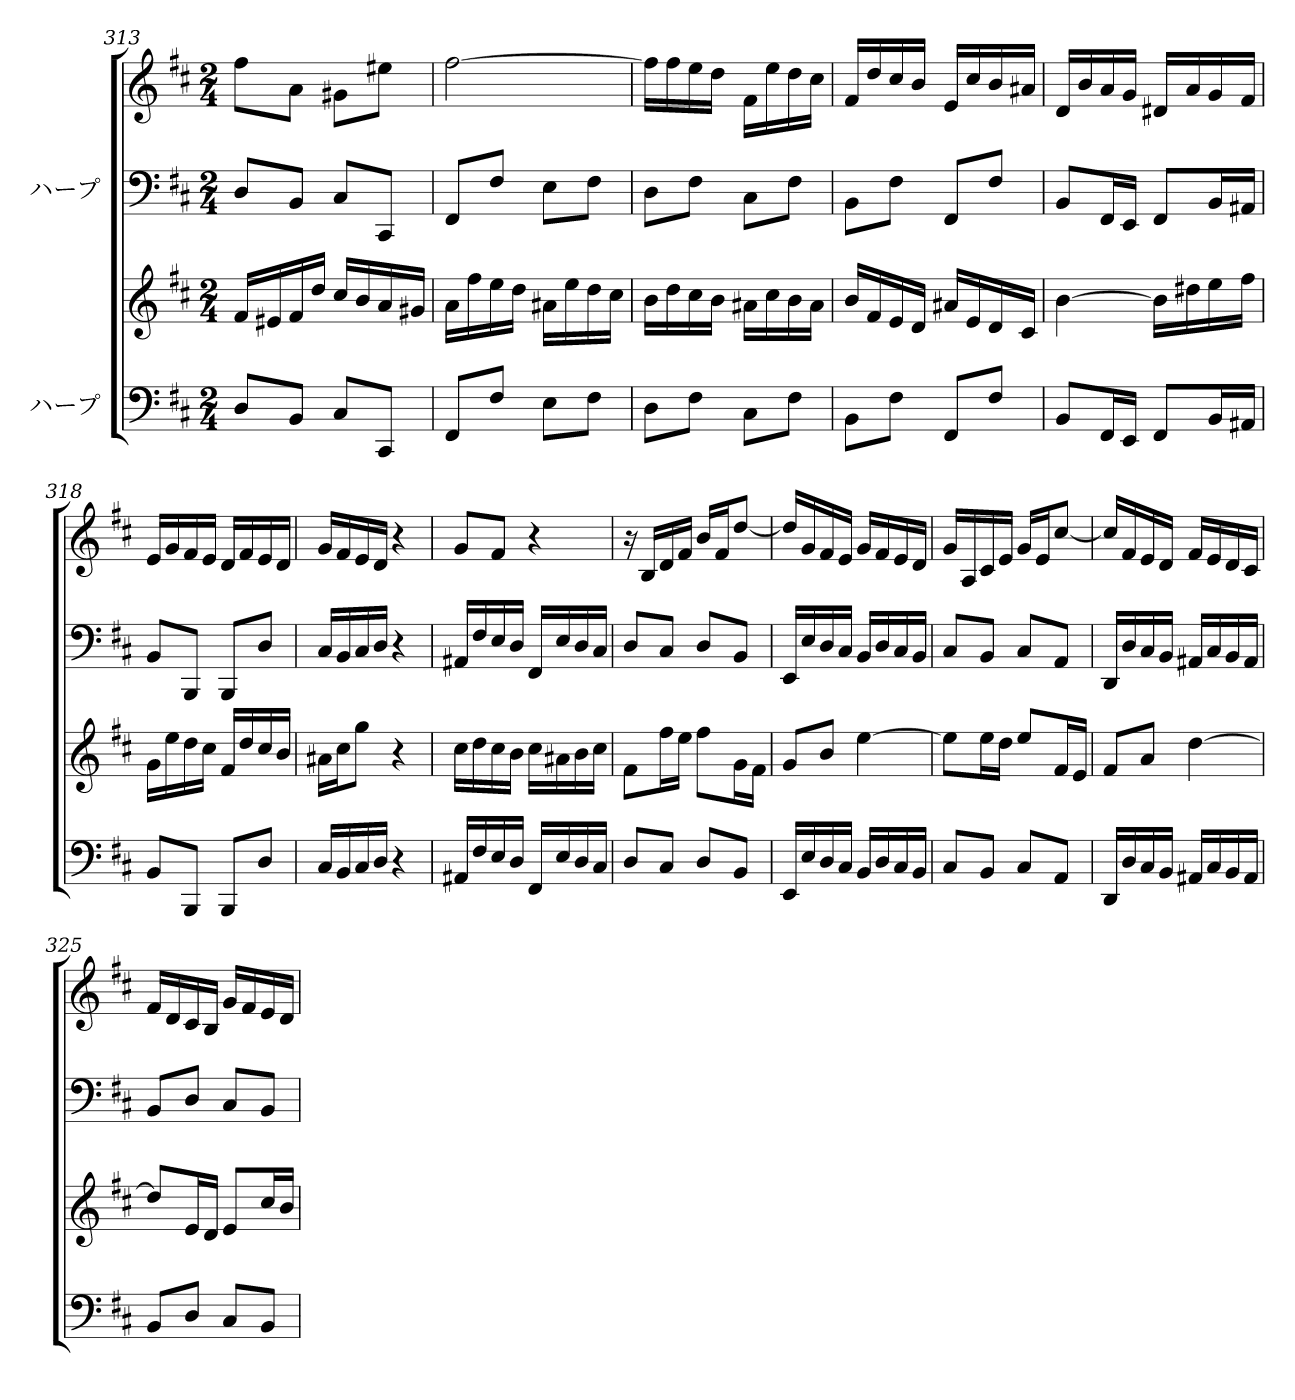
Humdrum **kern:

**kern	**kern	**kern	**kern
*part2	*part2	*part1	*part1
*staff4	*staff3	*staff2	*staff1
*I"ハープ	*	*I"ハープ	*
*clefF4	*clefG2	*clefF4	*clefG2
*k[f#c#]	*k[f#c#]	*k[f#c#]	*k[f#c#]
*M2/4	*M2/4	*M2/4	*M2/4
=313	=313	=313	=313
8D/L	16f#/LL	8D/L	8ff#\L
.	16e#X/	.	.
8BB/J	16f#/	8BB/J	8a\J
.	16dd/JJ	.	.
8C#/L	16cc#/LL	8C#/L	8g#X\L
.	16b/	.	.
8CC#/J	16a/	8CC#/J	8ee#X\J
.	16g#X/JJ	.	.
=314	=314	=314	=314
8FF#/L	16a\LL	8FF#/L	[2ff#\
.	16ff#\	.	.
8F#/J	16ee\	8F#/J	.
.	16dd\JJ	.	.
8E\L	16a#X\LL	8E\L	.
.	16ee\	.	.
8F#\J	16dd\	8F#\J	.
.	16cc#\JJ	.	.
=315	=315	=315	=315
8D\L	16b\LL	8D\L	16ff#\LL]
.	16dd\	.	16ff#\
8F#\J	16cc#\	8F#\J	16ee\
.	16b\JJ	.	16dd\JJ
8C#\L	16a#X\LL	8C#\L	16f#\LL
.	16cc#\	.	16ee\
8F#\J	16b\	8F#\J	16dd\
.	16a#\JJ	.	16cc#\JJ
=316	=316	=316	=316
8BB\L	16b/LL	8BB\L	16f#/LL
.	16f#/	.	16dd/
8F#\J	16e/	8F#\J	16cc#/
.	16d/JJ	.	16b/JJ
8FF#/L	16a#X/LL	8FF#/L	16e/LL
.	16e/	.	16cc#/
8F#/J	16d/	8F#/J	16b/
.	16c#/JJ	.	16a#X/JJ
!!LO:PB:g=z
=317	=317	=317	=317
8BB/L	[4b\	8BB/L	16d/LL
.	.	.	16b/
16FF#/L	.	16FF#/L	16a/
16EE/JJ	.	16EE/JJ	16g/JJ
8FF#/L	16b\LL]	8FF#/L	16d#X/LL
.	16dd#X\	.	16a/
16BB/L	16ee\	16BB/L	16g/
16AA#X/JJ	16ff#\JJ	16AA#X/JJ	16f#/JJ
=318	=318	=318	=318
8BB/L	16g\LL	8BB/L	16e/LL
.	16ee\	.	16g/
8BBB/J	16dd\	8BBB/J	16f#/
.	16cc#\JJ	.	16e/JJ
8BBB/L	16f#/LL	8BBB/L	16d/LL
.	16dd/	.	16f#/
8D/J	16cc#/	8D/J	16e/
.	16b/JJ	.	16d/JJ
=319	=319	=319	=319
16C#/LL	16a#X\LL	16C#/LL	16g/LL
16BB/	16cc#\J	16BB/	16f#/
16C#/	8gg\J	16C#/	16e/
16D/JJ	.	16D/JJ	16d/JJ
4r	4r	4r	4r
=320	=320	=320	=320
16AA#X/LL	16cc#\LL	16AA#X/LL	8g/L
16F#/	16dd\	16F#/	.
16E/	16cc#\	16E/	8f#/J
16D/JJ	16b\JJ	16D/JJ	.
16FF#/LL	16cc#\LL	16FF#/LL	4r
16E/	16a#X\	16E/	.
16D/	16b\	16D/	.
16C#/JJ	16cc#\JJ	16C#/JJ	.
=321	=321	=321	=321
8D/L	8f#\L	8D/L	16r
.	.	.	16B/LL
8C#/J	16ff#\L	8C#/J	16d/
.	16ee\JJ	.	16f#/JJ
8D/L	8ff#\L	8D/L	16b/LL
.	.	.	16f#/J
8BB/J	16g\L	8BB/J	[8dd/J
.	16f#\JJ	.	.
!!LO:LB:g=z
=322	=322	=322	=322
16EE/LL	8g/L	16EE/LL	16dd/LL]
16E/	.	16E/	16g/
16D/	8b/J	16D/	16f#/
16C#/JJ	.	16C#/JJ	16e/JJ
16BB/LL	[4ee\	16BB/LL	16g/LL
16D/	.	16D/	16f#/
16C#/	.	16C#/	16e/
16BB/JJ	.	16BB/JJ	16d/JJ
=323	=323	=323	=323
8C#/L	8ee\L]	8C#/L	16g/LL
.	.	.	16A/
8BB/J	16ee\L	8BB/J	16c#/
.	16dd\JJ	.	16e/JJ
8C#/L	8ee/L	8C#/L	16g/LL
.	.	.	16e/J
8AA/J	16f#/L	8AA/J	[8cc#/J
.	16e/JJ	.	.
=324	=324	=324	=324
16DD/LL	8f#/L	16DD/LL	16cc#/LL]
16D/	.	16D/	16f#/
16C#/	8a/J	16C#/	16e/
16BB/JJ	.	16BB/JJ	16d/JJ
16AA#X/LL	[4dd\	16AA#X/LL	16f#/LL
16C#/	.	16C#/	16e/
16BB/	.	16BB/	16d/
16AA#/JJ	.	16AA#/JJ	16c#/JJ
=325	=325	=325	=325
8BB/L	8dd/L]	8BB/L	16f#/LL
.	.	.	16d/
8D/J	16e/L	8D/J	16c#/
.	16d/JJ	.	16B/JJ
8C#/L	8e/L	8C#/L	16g/LL
.	.	.	16f#/
8BB/J	16cc#/L	8BB/J	16e/
.	16b/JJ	.	16d/JJ
=	=	=	=
*-	*-	*-	*-
